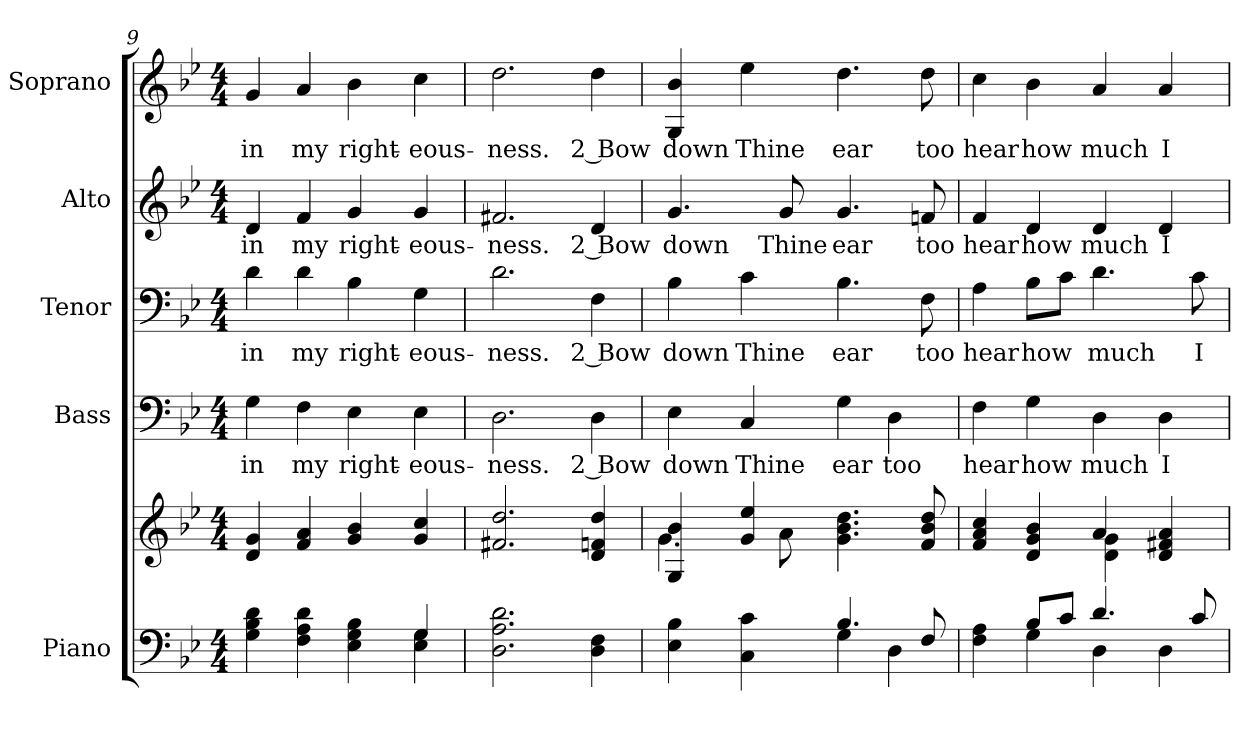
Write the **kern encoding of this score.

**kern	**kern	**kern	**text	**kern	**text	**kern	**text	**kern	**text
*part5	*part5	*part4	*part4	*part3	*part3	*part2	*part2	*part1	*part1
*staff6	*staff5	*staff4	*staff4	*staff3	*staff3	*staff2	*staff2	*staff1	*staff1
*I"Piano	*	*I"Bass	*	*I"Tenor	*	*I"Alto	*	*I"Soprano	*
*I'Pno.	*	*I'B.	*	*I'T.	*	*I'A.	*	*I'S.	*
!!LO:PB:g=z
*clefF4	*clefG2	*clefF4	*	*clefF4	*	*clefG2	*	*clefG2	*
*k[b-e-]	*k[b-e-]	*k[b-e-]	*	*k[b-e-]	*	*k[b-e-]	*	*k[b-e-]	*
*B-:	*B-:	*B-:	*	*B-:	*	*B-:	*	*B-:	*
*M4/4	*M4/4	*M4/4	*	*M4/4	*	*M4/4	*	*M4/4	*
=9	=9	=9	=9	=9	=9	=9	=9	=9	=9
*^	*	*	*	*	*	*	*	*	*
!	!	!	!	!LO:LY:b:color=#000000	!	!	!	!	!	!
!	!	!	!	!	!	!LO:LY:b:color=#000000	!	!	!	!
!	!	!	!	!	!	!	!	!LO:LY:b:color=#000000	!	!
!	!	!	!	!	!	!	!	!	!	!LO:LY:b:color=#000000
4Gi\ 4B-i 4di	2ryy	4di/ 4gi	4Gi\	in	4di\	in	4di/	in	4gi/	in
!	!	!	!	!LO:LY:b:color=#000000	!	!	!	!	!	!
!	!	!	!	!	!	!LO:LY:b:color=#000000	!	!	!	!
!	!	!	!	!	!	!	!	!LO:LY:b:color=#000000	!	!
!	!	!	!	!	!	!	!	!	!	!LO:LY:b:color=#000000
4Fi\ 4Ai 4di	.	4fi/ 4ai	4Fi\	my	4di\	my	4fi/	my	4ai/	my
!	!	!	!	!LO:LY:b:color=#000000	!	!	!	!	!	!
!	!	!	!	!	!	!LO:LY:b:color=#000000	!	!	!	!
!	!	!	!	!	!	!	!	!LO:LY:b:color=#000000	!	!
!	!	!	!	!	!	!	!	!	!	!LO:LY:b:color=#000000
4E-i\ 4Gi 4B-i	4ryy	4gi/ 4b-i	4E-i\	right-	4B-i\	right-	4gi/	right-	4b-i\	right-
!	!	!	!	!LO:LY:b:color=#000000	!	!	!	!	!	!
!	!	!	!	!	!	!LO:LY:b:color=#000000	!	!	!	!
!	!	!	!	!	!	!	!	!LO:LY:b:color=#000000	!	!
!	!	!	!	!	!	!	!	!	!	!LO:LY:b:color=#000000
4Gi/	4E-i\ 4Gi	4gi/ 4cci	4E-i\	-eous-	4Gi\	-eous-	4gi/	-eous-	4cci\	-eous-
*v	*v	*	*	*	*	*	*	*	*	*
=10	=10	=10	=10	=10	=10	=10	=10	=10	=10
*^	*	*	*	*	*	*	*	*	*
!	!	!	!	!LO:LY:b:color=#000000	!	!	!	!	!	!
*v	*v	*	*	*	*	*	*	*	*	*
*^	*	*	*	*	*	*	*	*	*
!	!	!	!	!	!	!LO:LY:b:color=#000000	!	!	!	!
*v	*v	*	*	*	*	*	*	*	*	*
*^	*	*	*	*	*	*	*	*	*
!	!	!	!	!	!	!	!	!LO:LY:b:color=#000000	!	!
*v	*v	*	*	*	*	*	*	*	*	*
*^	*	*	*	*	*	*	*	*	*
!	!	!	!	!	!	!	!	!	!	!LO:LY:b:color=#000000
*v	*v	*	*	*	*	*	*	*	*	*
2.Di\ 2.Ai 2.di	2.f#Xi/ 2.ddi	2.Di\	-ness.	2.di\	-ness.	2.f#Xi/	-ness.	2.ddi\	-ness.
!	!	!	!LO:LY:b:color=#000000	!	!	!	!	!	!
!	!	!	!	!	!LO:LY:b:color=#000000	!	!	!	!
!	!	!	!	!	!	!	!LO:LY:b:color=#000000	!	!
!	!	!	!	!	!	!	!	!	!LO:LY:b:color=#000000
4Di\ 4Fi	4di/ 4fni 4ddi	4Di\	2 Bow	4Fi\	2 Bow	4di/	2 Bow	4ddi\	2 Bow
=11	=11	=11	=11	=11	=11	=11	=11	=11	=11
*^	*^	*	*	*	*	*	*	*	*
!	!	!	!	!	!LO:LY:b:color=#000000	!	!	!	!	!	!
!	!	!	!	!	!	!	!LO:LY:b:color=#000000	!	!	!	!
!	!	!	!	!	!	!	!	!	!LO:LY:b:color=#000000	!	!
!	!	!	!	!	!	!	!	!	!	!	!LO:LY:b:color=#000000
4E-i\ 4B-i	2ryy	4Gi/ 4b-i	4.gi\	4E-i\	down	4B-i\	down	4.gi/	down	4Gi/ 4b-i	down
!	!	!	!	!	!LO:LY:b:color=#000000	!	!	!	!	!	!
!	!	!	!	!	!	!	!LO:LY:b:color=#000000	!	!	!	!
!	!	!	!	!	!	!	!	!	!	!	!LO:LY:b:color=#000000
4Ci\ 4ci	.	4gi/ 4ee-i	.	4Ci/	Thine	4ci\	Thine	.	.	4ee-i\	Thine
!	!	!	!	!	!	!	!	!	!LO:LY:b:color=#000000	!	!
.	.	.	8ai\	.	.	.	.	8gi/	Thine	.	.
!	!	!	!	!	!LO:LY:b:color=#000000	!	!	!	!	!	!
!	!	!	!	!	!	!	!LO:LY:b:color=#000000	!	!	!	!
!	!	!	!	!	!	!	!	!	!LO:LY:b:color=#000000	!	!
!	!	!	!	!	!	!	!	!	!	!	!LO:LY:b:color=#000000
4.B-i/	4Gi\	4.gi\ 4.b-i 4.ddi	2ryy	4Gi\	ear	4.B-i\	ear	4.gi/	ear	4.ddi\	ear
!	!	!	!	!	!LO:LY:b:color=#000000	!	!	!	!	!	!
.	4Di\	.	.	4Di\	too	.	.	.	.	.	.
!	!	!	!	!	!	!	!LO:LY:b:color=#000000	!	!	!	!
!	!	!	!	!	!	!	!	!	!LO:LY:b:color=#000000	!	!
!	!	!	!	!	!	!	!	!	!	!	!LO:LY:b:color=#000000
8Fi/	.	8fi/ 8b-i 8ddi	.	.	.	8Fi\	too	8fni/	too	8ddi\	too
=12	=12	=12	=12	=12	=12	=12	=12	=12	=12	=12	=12
!	!	!	!	!	!LO:LY:b:color=#000000	!	!	!	!	!	!
!	!	!	!	!	!	!	!LO:LY:b:color=#000000	!	!	!	!
!	!	!	!	!	!	!	!	!	!LO:LY:b:color=#000000	!	!
!	!	!	!	!	!	!	!	!	!	!	!LO:LY:b:color=#000000
4Fi\ 4Ai	4ryy	4fi/ 4ai 4cci	2ryy	4Fi\	hear	4Ai\	hear	4fi/	hear	4cci\	hear
!	!	!	!	!	!LO:LY:b:color=#000000	!	!	!	!	!	!
!	!	!	!	!	!	!	!LO:LY:b:color=#000000	!	!	!	!
!	!	!	!	!	!	!	!	!	!LO:LY:b:color=#000000	!	!
!	!	!	!	!	!	!	!	!	!	!	!LO:LY:b:color=#000000
8B-i/L	4Gi\	4di/ 4gi 4b-i	.	4Gi\	how	8B-i\L	how	4di/	how	4b-i\	how
8ci/J	.	.	.	.	.	8ci\J	.	.	.	.	.
!	!	!	!	!	!LO:LY:b:color=#000000	!	!	!	!	!	!
!	!	!	!	!	!	!	!LO:LY:b:color=#000000	!	!	!	!
!	!	!	!	!	!	!	!	!	!LO:LY:b:color=#000000	!	!
!	!	!	!	!	!	!	!	!	!	!	!LO:LY:b:color=#000000
4.di/	4Di\	4ai/	4di\ 4gi	4Di\	much	4.di\	much	4di/	much	4ai/	much
!	!	!	!	!	!LO:LY:b:color=#000000	!	!	!	!	!	!
!	!	!	!	!	!	!	!	!	!LO:LY:b:color=#000000	!	!
!	!	!	!	!	!	!	!	!	!	!	!LO:LY:b:color=#000000
.	4Di\	4di/ 4f#Xi 4ai	4ryy	4Di\	I	.	.	4di/	I	4ai/	I
!	!	!	!	!	!	!	!LO:LY:b:color=#000000	!	!	!	!
8ci/	.	.	.	.	.	8ci\	I	.	.	.	.
*v	*v	*	*	*	*	*	*	*	*	*	*
*	*v	*v	*	*	*	*	*	*	*	*
=	=	=	=	=	=	=	=	=	=
*-	*-	*-	*-	*-	*-	*-	*-	*-	*-
